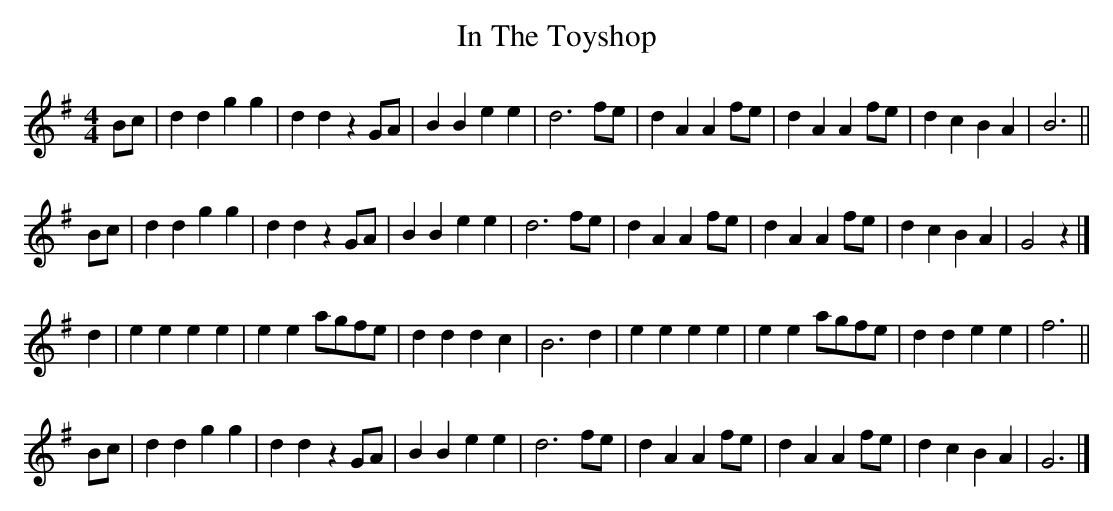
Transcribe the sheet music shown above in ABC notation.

X:1
T: In The Toyshop
M: 4/4
L: 1/8
K: G
Bc |\
d2 d2 g2 g2 | d2 d2 z2 GA | B2 B2 e2 e2 | d6 fe |\
d2 A2 A2 fe | d2 A2 A2 fe | d2 c2 B2 A2 | B6 ||
Bc |\
d2 d2 g2 g2 | d2 d2 z2 GA | B2 B2 e2 e2 | d6 fe |\
d2 A2 A2 fe | d2 A2 A2 fe | d2 c2 B2 A2 | G4 z2 |]
d2 |\
e2 e2 e2 e2 | e2 e2 agfe | d2 d2 d2 c2 | B6 d2 |\
e2 e2 e2 e2 | e2 e2 agfe | d2 d2 e2 e2 | f6 ||
Bc |\
d2 d2 g2 g2 | d2 d2 z2 GA | B2 B2 e2 e2 | d6 fe |\
d2 A2 A2 fe | d2 A2 A2 fe | d2 c2 B2 A2 | G6 |]
